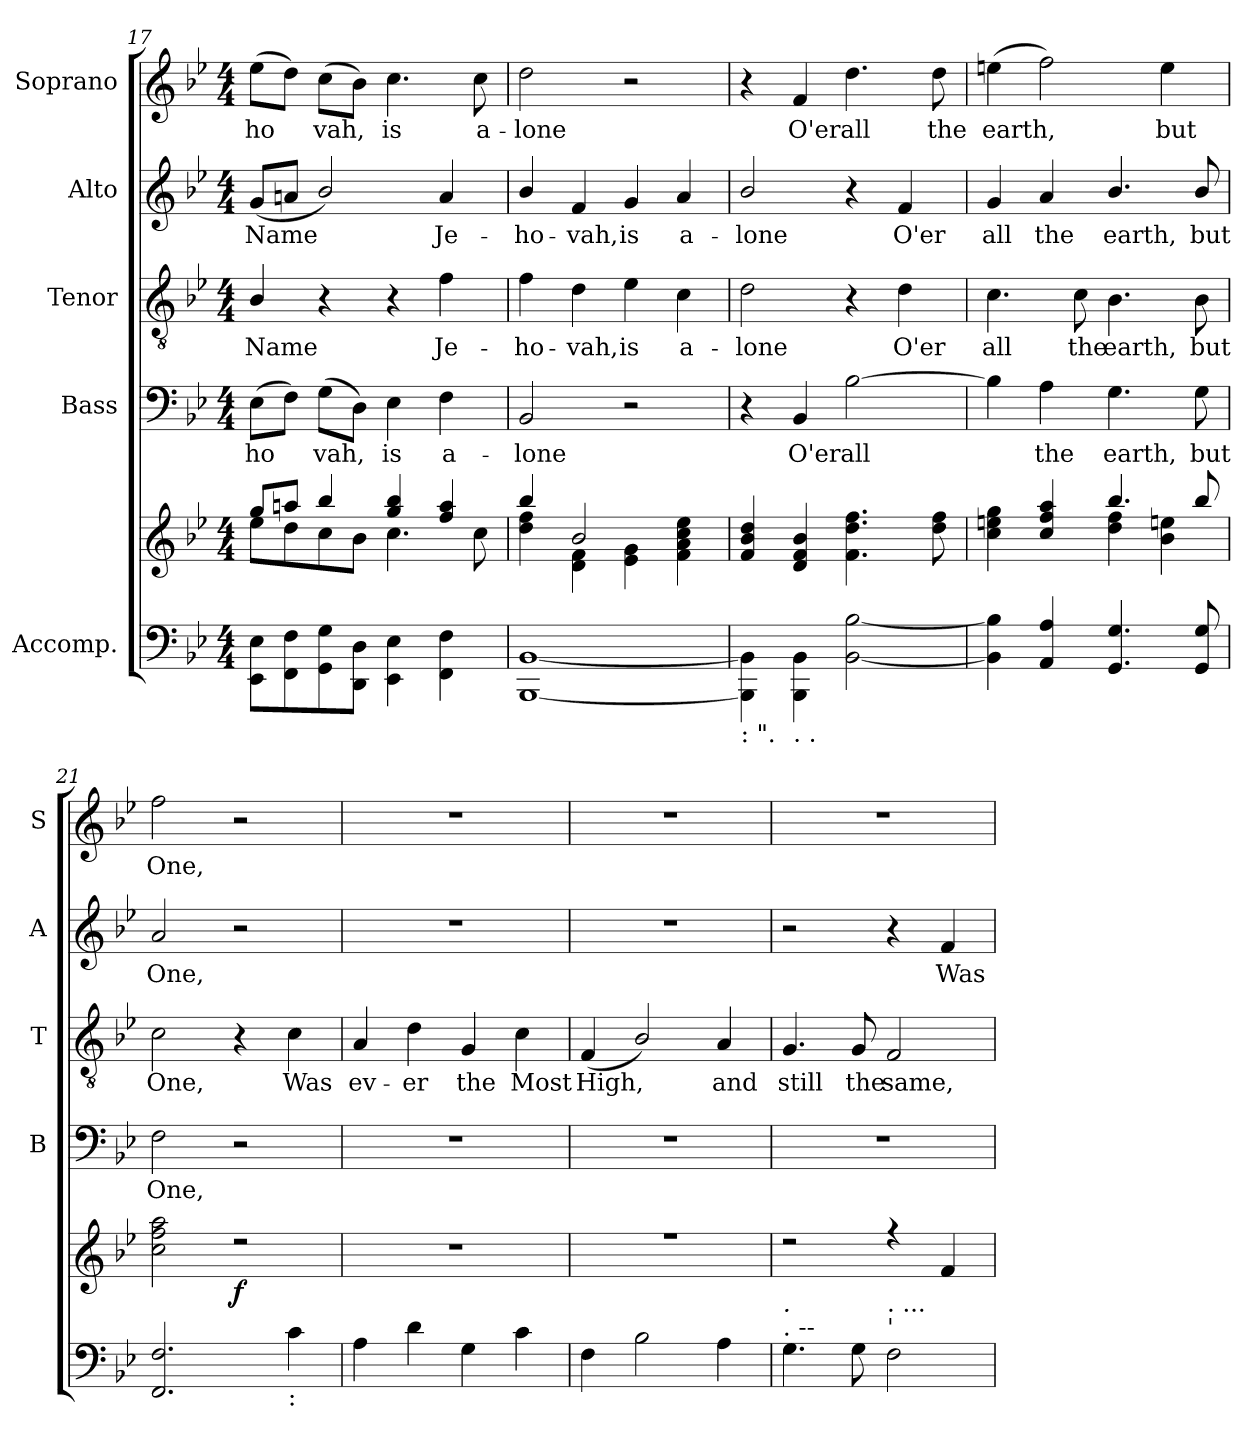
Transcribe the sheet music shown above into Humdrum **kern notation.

**kern	**kern	**dynam	**kern	**text	**kern	**text	**kern	**text	**kern	**text
*part5	*part5	*part5	*part4	*part4	*part3	*part3	*part2	*part2	*part1	*part1
*staff6	*staff5	*staff5/6	*staff4	*staff4	*staff3	*staff3	*staff2	*staff2	*staff1	*staff1
*I"Accomp.	*	*	*I"Bass	*	*I"Tenor	*	*I"Alto	*	*I"Soprano	*
*	*	*	*I'B	*	*I'T	*	*I'A	*	*I'S	*
*clefF4	*clefG2	*	*clefF4	*	*clefGv2	*	*clefG2	*	*clefG2	*
*k[b-e-]	*k[b-e-]	*	*k[b-e-]	*	*k[b-e-]	*	*k[b-e-]	*	*k[b-e-]	*
*B-:	*B-:	*	*B-:	*	*B-:	*	*B-:	*	*B-:	*
*M4/4	*M4/4	*	*M4/4	*	*M4/4	*	*M4/4	*	*M4/4	*
=17	=17	=17	=17	=17	=17	=17	=17	=17	=17	=17
*^	*^	*	*	*	*	*	*	*	*	*
!	!	!	!	!	!	!LO:LY:b	!	!LO:LY:b	!	!LO:LY:b	!	!LO:LY:b
1ryy	8EE-\ 8E-\L	8gg/L	8ee-\L	.	(>8E-\L	ho­	4B-/	Name	(<8g/L	Name	(>8ee-\L	-ho­
.	8FF\ 8F\	8aani/J	8dd\	.	8F\J)	.	.	.	8ani/J	.	8dd\J)	.
!	!	!	!	!	!	!LO:LY:b	!	!	!	!	!	!LO:LY:b
.	8GG\ 8G\	4bb-/	8cc\	.	(>8G\L	vah,	4r	.	2b-/)	.	(>8cc\L	vah,
.	8DD\ 8D\J	.	8b-\J	.	8D\J)	.	.	.	.	.	8b-\J)	.
!	!	!	!	!	!	!LO:LY:b	!	!	!	!	!	!LO:LY:b
.	4EE-\ 4E-\	4gg/ 4bb-/	4.cc\	.	4E-\	is	4r	.	.	.	4.cc\	is
!	!	!	!	!	!	!LO:LY:b	!	!LO:LY:b	!	!LO:LY:b	!	!
.	4FF\ 4F\	4ff/ 4aa/	.	.	4F\	a-	4f\	Je-	4a/	Je-	.	.
!	!	!	!	!	!	!	!	!	!	!	!	!LO:LY:b
.	.	.	8cc\	.	.	.	.	.	.	.	8cc\	a-
!!LO:LB:g=z
=18	=18	=18	=18	=18	=18	=18	=18	=18	=18	=18	=18	=18
!	!	!	!	!	!	!LO:LY:b	!	!LO:LY:b	!	!LO:LY:b	!	!LO:LY:b
1ryy	[1BBB- [1BB-	4bb-/	4dd\ 4ff\	.	2BB-/	-lone	4f\	-ho-	4b-/	-ho-	2dd\	-lone
!	!	!	!	!	!	!	!	!LO:LY:b	!	!LO:LY:b	!	!
.	.	2b-/	4d\ 4f\	.	.	.	4d\	-vah,	4f/	-vah,	.	.
!	!	!	!	!	!	!	!	!LO:LY:b	!	!LO:LY:b	!	!
.	.	.	4e-\ 4g\	.	2r	.	4e-\	is	4g/	is	2r	.
!	!	!	!	!	!	!	!	!LO:LY:b	!	!LO:LY:b	!	!
.	.	4f\ 4a\ 4cc\ 4ee-\	4ryy	.	.	.	4c\	a-	4a/	a-	.	.
=19	=19	=19	=19	=19	=19	=19	=19	=19	=19	=19	=19	=19
!LO:TX:b:t=&colon; ".	!	!	!	!	!	!	!	!	!	!	!	!
!	!	!	!	!	!	!	!	!LO:LY:b	!	!LO:LY:b	!	!
1ryy	4BBB-\] 4BB-\]	4f/ 4b-/ 4dd/	2ryy	.	4r	.	2d\	-lone	2b-/	-lone	4r	.
!	!LO:TX:b:t=. .	!	!	!	!	!	!	!	!	!	!	!
!	!	!	!	!	!	!LO:LY:b	!	!	!	!	!	!LO:LY:b
.	4BBB-\ 4BB-\	4d/ 4f/ 4b-/	.	.	4BB-/	O'er	.	.	.	.	4f/	O'er
!	!	!	!	!	!	!LO:LY:b	!	!	!	!	!	!LO:LY:b
.	[2BB-\ [2B-\	4.f\ 4.dd\ 4.ff\	2ryy	.	[2B-\	all	4r	.	4r	.	4.dd\	all
!	!	!	!	!	!	!	!	!LO:LY:b	!	!LO:LY:b	!	!
.	.	.	.	.	.	.	4d\	O'er	4f/	O'er	.	.
!	!	!	!	!	!	!	!	!	!	!	!	!LO:LY:b
.	.	8dd\ 8ff\	.	.	.	.	.	.	.	.	8dd\	the
=20	=20	=20	=20	=20	=20	=20	=20	=20	=20	=20	=20	=20
!	!	!	!	!	!	!	!	!LO:LY:b	!	!LO:LY:b	!	!LO:LY:b
4ryy	4BB-\] 4B-\]	4cc\ 4een\ 4gg\	2ryy	.	4B-\]	.	4.c\	all	4g/	all	(>4een\	earth,
!	!	!	!	!	!	!LO:LY:b	!	!	!	!LO:LY:b	!	!
4AA/ 4A/	4ryy	4cc/ 4ff/ 4aa/	.	.	4A\	the	.	.	4a/	the	2ff\)	.
!	!	!	!	!	!	!	!	!LO:LY:b	!	!	!	!
.	.	.	.	.	.	.	8c\	the	.	.	.	.
!	!	!	!	!	!	!LO:LY:b	!	!LO:LY:b	!	!LO:LY:b	!	!
4.GG/ 4.G/	2ryy	4.bb-/	4dd\ 4ff\	.	4.G\	earth,	4.B-\	earth,	4.b-/	earth,	.	.
!	!	!	!	!	!	!	!	!	!	!	!	!LO:LY:b
.	.	.	4b-\ 4een\	.	.	.	.	.	.	.	4ee\	but
!	!	!	!	!	!	!LO:LY:b	!	!LO:LY:b	!	!LO:LY:b	!	!
8GG/ 8G/	.	8bb-/	.	.	8G\	but	8B-\	but	8b-/	but	.	.
=21	=21	=21	=21	=21	=21	=21	=21	=21	=21	=21	=21	=21
!	!	!	!	!	!	!LO:LY:b	!	!LO:LY:b	!	!LO:LY:b	!	!LO:LY:b
2.FF/ 2.F/	1ryy	2cc\ 2ff\ 2aa\	1ryy	.	2F\	One,	2c\	One,	2a/	One,	2ff\	One,
!	!	!	!	!LO:DY:b	!	!	!	!	!	!	!	!
.	.	2r	.	f	2r	.	4r	.	2r	.	2r	.
!LO:TX:b:t=&colon;	!	!	!	!	!	!	!	!	!	!	!	!
!	!	!	!	!	!	!	!	!LO:LY:b	!	!	!	!
4c\	.	.	.	.	.	.	4c\	Was	.	.	.	.
*	*	*v	*v	*	*	*	*	*	*	*	*	*
=22	=22	=22	=22	=22	=22	=22	=22	=22	=22	=22	=22
!	!	!	!	!	!	!	!LO:LY:b	!	!	!	!
4A\	1ryy	1r	.	1r	.	4A/	ev-	1r	.	1r	.
!	!	!	!	!	!	!	!LO:LY:b	!	!	!	!
4d\	.	.	.	.	.	4d\	-er	.	.	.	.
!	!	!	!	!	!	!	!LO:LY:b	!	!	!	!
4G\	.	.	.	.	.	4G/	the	.	.	.	.
!	!	!	!	!	!	!	!LO:LY:b	!	!	!	!
4c\	.	.	.	.	.	4c\	Most	.	.	.	.
=23	=23	=23	=23	=23	=23	=23	=23	=23	=23	=23	=23
*	*	*^	*	*	*	*	*	*	*	*	*
!	!	!	!	!	!	!	!	!LO:LY:b	!	!	!	!
4F\	1ryy	1r	1ryy	.	1r	.	(<4F/	High,	1r	.	1r	.
2B-\	.	.	.	.	.	.	2B-/)	.	.	.	.	.
!	!	!	!	!	!	!	!	!LO:LY:b	!	!	!	!
4A\	.	.	.	.	.	.	4A/	and	.	.	.	.
*v	*v	*	*	*	*	*	*	*	*	*	*	*
!!LO:PB:g=z
=24	=24	=24	=24	=24	=24	=24	=24	=24	=24	=24	=24
!LO:TX:a:t=. --	!	!	!	!	!	!	!	!	!	!	!
!LO:TX:a:i:t=.	!	!	!	!	!	!	!	!	!	!	!
!	!	!	!	!	!	!	!LO:LY:b	!	!	!	!
4.G\	2r	1ryy	.	1r	.	4.G/	still	2r	.	1r	.
!	!	!	!	!	!	!	!LO:LY:b	!	!	!	!
8G\	.	.	.	.	.	8G/	the	.	.	.	.
!LO:TX:a:i:t='	!	!	!	!	!	!	!	!	!	!	!
!LO:TX:a:t=. ...	!	!	!	!	!	!	!	!	!	!	!
!	!	!	!	!	!	!	!LO:LY:b	!	!	!	!
2F\	4r	.	.	.	.	2F/	same,	4r	.	.	.
!	!	!	!	!	!	!	!	!	!LO:LY:b	!	!
.	4f/	.	.	.	.	.	.	4f/	Was	.	.
*	*v	*v	*	*	*	*	*	*	*	*	*
=	=	=	=	=	=	=	=	=	=	=
*-	*-	*-	*-	*-	*-	*-	*-	*-	*-	*-
